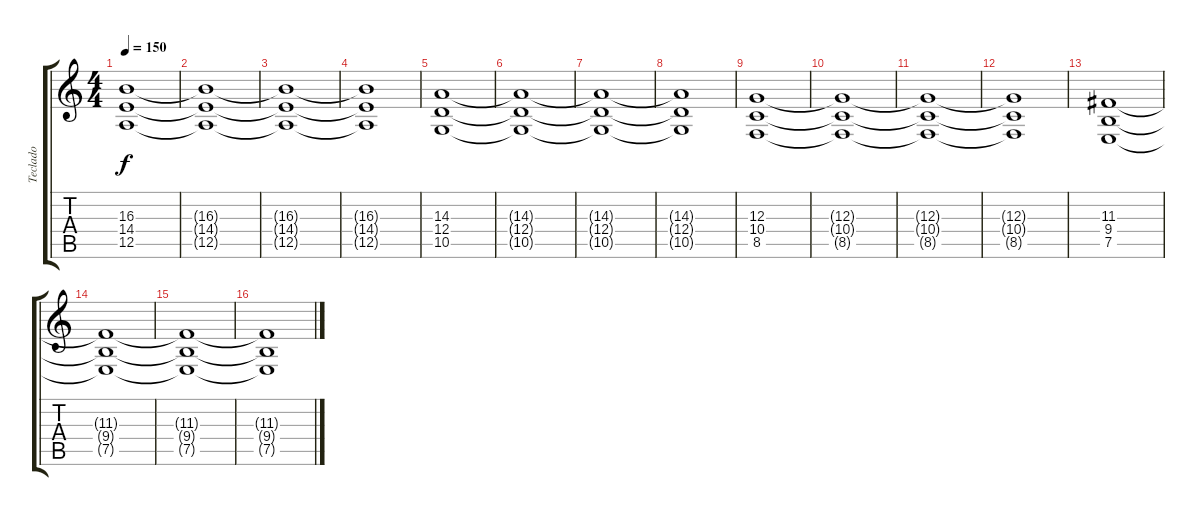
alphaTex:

\track ("Teclado" "Teclado") {instrument stringensemble1}
\staff {score tabs}
\tuning (E4 B3 G3 D3 A2 E2) {hide}
\ts (4 4)
\tempo 150
\clef g2
\ks c
(16.3 14.4 12.5).1{dy f volume 8} |
(16.3{t} 14.4{t} 12.5{t}).1 |
(16.3{t} 14.4{t} 12.5{t}).1 |
(16.3{t} 14.4{t} 12.5{t}).1 |
(14.3 12.4 10.5).1 |
(14.3{t} 12.4{t} 10.5{t}).1 |
(14.3{t} 12.4{t} 10.5{t}).1 |
(14.3{t} 12.4{t} 10.5{t}).1 |
(12.3 10.4 8.5).1 |
(12.3{t} 10.4{t} 8.5{t}).1 |
(12.3{t} 10.4{t} 8.5{t}).1 |
(12.3{t} 10.4{t} 8.5{t}).1 |
(11.3 9.4 7.5).1 |
(11.3{t} 9.4{t} 7.5{t}).1 |
(11.3{t} 9.4{t} 7.5{t}).1 |
(11.3{t} 9.4{t} 7.5{t}).1
